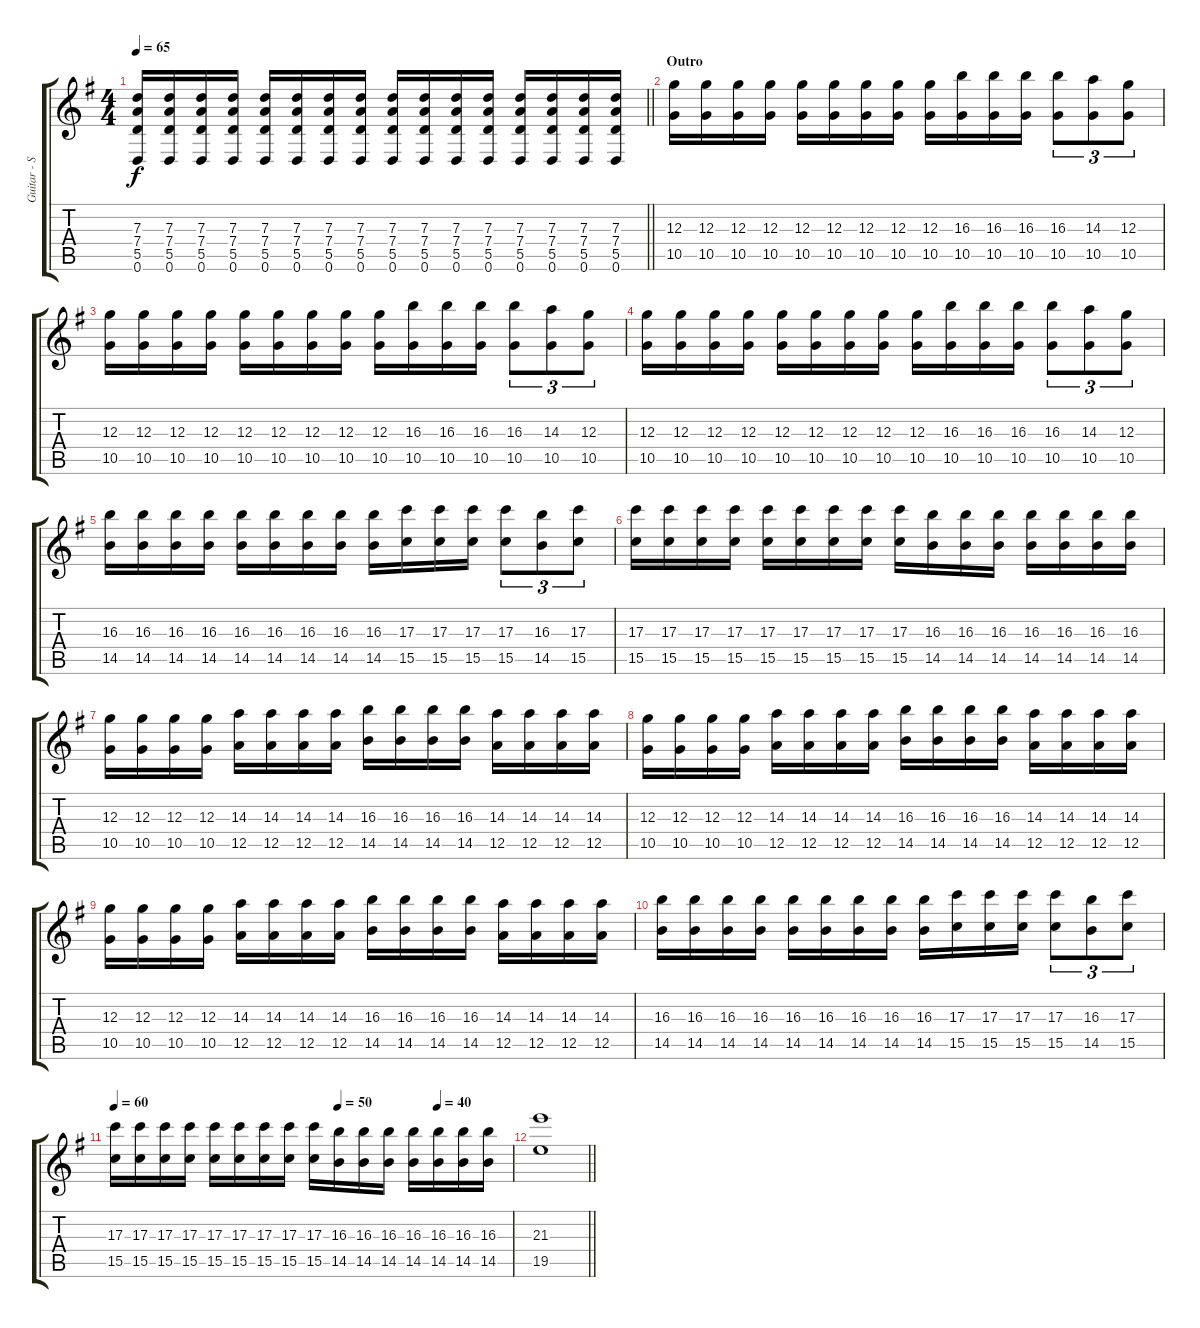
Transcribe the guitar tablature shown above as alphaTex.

\track ("Guitar - Simon Neil" "Guitar - S") {instrument electricguitarclean}
\staff {score tabs}
\tuning (E4 B3 G3 D3 A2 D2) {hide}
\ts (4 4)
\tempo 65
\clef g2
\barLineRight lightlight
\ks g
(7.3 7.4 5.5 0.6).16{dy f} (7.3 7.4 5.5 0.6).16 (7.3 7.4 5.5 0.6).16 (7.3 7.4 5.5 0.6).16 (7.3 7.4 5.5 0.6).16 (7.3 7.4 5.5 0.6).16 (7.3 7.4 5.5 0.6).16 (7.3 7.4 5.5 0.6).16 (7.3 7.4 5.5 0.6).16 (7.3 7.4 5.5 0.6).16 (7.3 7.4 5.5 0.6).16 (7.3 7.4 5.5 0.6).16 (7.3 7.4 5.5 0.6).16 (7.3 7.4 5.5 0.6).16 (7.3 7.4 5.5 0.6).16 (7.3 7.4 5.5 0.6).16 |
\section ("" "Outro")
(12.3 10.5).16{volume 14} (12.3 10.5).16 (12.3 10.5).16 (12.3 10.5).16 (12.3 10.5).16 (12.3 10.5).16 (12.3 10.5).16 (12.3 10.5).16 (12.3 10.5).16 (16.3 10.5).16 (16.3 10.5).16 (16.3 10.5).16 (16.3 10.5).8{tu (3 2)} (14.3 10.5).8{tu (3 2)} (12.3 10.5).8{tu (3 2)} |
(12.3 10.5).16 (12.3 10.5).16 (12.3 10.5).16 (12.3 10.5).16 (12.3 10.5).16 (12.3 10.5).16 (12.3 10.5).16 (12.3 10.5).16 (12.3 10.5).16 (16.3 10.5).16 (16.3 10.5).16 (16.3 10.5).16 (16.3 10.5).8{tu (3 2)} (14.3 10.5).8{tu (3 2)} (12.3 10.5).8{tu (3 2)} |
(12.3 10.5).16 (12.3 10.5).16 (12.3 10.5).16 (12.3 10.5).16 (12.3 10.5).16 (12.3 10.5).16 (12.3 10.5).16 (12.3 10.5).16 (12.3 10.5).16 (16.3 10.5).16 (16.3 10.5).16 (16.3 10.5).16 (16.3 10.5).8{tu (3 2)} (14.3 10.5).8{tu (3 2)} (12.3 10.5).8{tu (3 2)} |
(16.3 14.5).16 (16.3 14.5).16 (16.3 14.5).16 (16.3 14.5).16 (16.3 14.5).16 (16.3 14.5).16 (16.3 14.5).16 (16.3 14.5).16 (16.3 14.5).16 (17.3 15.5).16 (17.3 15.5).16 (17.3 15.5).16 (17.3 15.5).8{tu (3 2)} (16.3 14.5).8{tu (3 2)} (17.3 15.5).8{tu (3 2)} |
(17.3 15.5).16 (17.3 15.5).16 (17.3 15.5).16 (17.3 15.5).16 (17.3 15.5).16 (17.3 15.5).16 (17.3 15.5).16 (17.3 15.5).16 (17.3 15.5).16 (16.3 14.5).16 (16.3 14.5).16 (16.3 14.5).16 (16.3 14.5).16 (16.3 14.5).16 (16.3 14.5).16 (16.3 14.5).16 |
(12.3 10.5).16 (12.3 10.5).16 (12.3 10.5).16 (12.3 10.5).16 (14.3 12.5).16 (14.3 12.5).16 (14.3 12.5).16 (14.3 12.5).16 (16.3 14.5).16 (16.3 14.5).16 (16.3 14.5).16 (16.3 14.5).16 (14.3 12.5).16 (14.3 12.5).16 (14.3 12.5).16 (14.3 12.5).16 |
(12.3 10.5).16 (12.3 10.5).16 (12.3 10.5).16 (12.3 10.5).16 (14.3 12.5).16 (14.3 12.5).16 (14.3 12.5).16 (14.3 12.5).16 (16.3 14.5).16 (16.3 14.5).16 (16.3 14.5).16 (16.3 14.5).16 (14.3 12.5).16 (14.3 12.5).16 (14.3 12.5).16 (14.3 12.5).16 |
(12.3 10.5).16 (12.3 10.5).16 (12.3 10.5).16 (12.3 10.5).16 (14.3 12.5).16 (14.3 12.5).16 (14.3 12.5).16 (14.3 12.5).16 (16.3 14.5).16 (16.3 14.5).16 (16.3 14.5).16 (16.3 14.5).16 (14.3 12.5).16 (14.3 12.5).16 (14.3 12.5).16 (14.3 12.5).16 |
(16.3 14.5).16 (16.3 14.5).16 (16.3 14.5).16 (16.3 14.5).16 (16.3 14.5).16 (16.3 14.5).16 (16.3 14.5).16 (16.3 14.5).16 (16.3 14.5).16 (17.3 15.5).16 (17.3 15.5).16 (17.3 15.5).16 (17.3 15.5).8{tu (3 2)} (16.3 14.5).8{tu (3 2)} (17.3 15.5).8{tu (3 2)} |
\tempo (50 0.5625)
\tempo (40 0.8125)
\tempo 60
(17.3 15.5).16 (17.3 15.5).16 (17.3 15.5).16 (17.3 15.5).16 (17.3 15.5).16 (17.3 15.5).16 (17.3 15.5).16 (17.3 15.5).16 (17.3 15.5).16 (16.3 14.5).16 (16.3 14.5).16 (16.3 14.5).16 (16.3 14.5).16 (16.3 14.5).16 (16.3 14.5).16 (16.3 14.5).16 |
\barLineRight lightlight
(21.3 19.5).1
